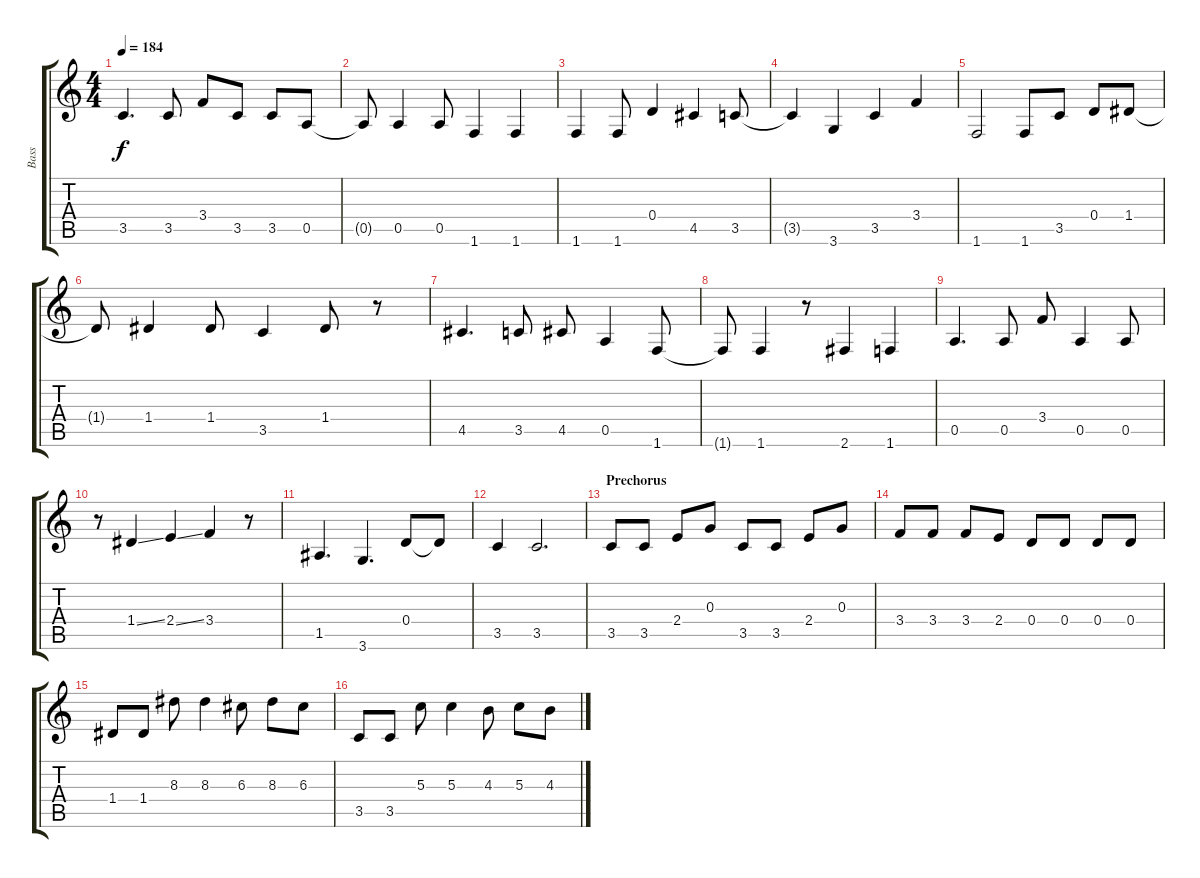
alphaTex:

\track ("Bass" "Bass") {instrument electricbasspick}
\staff {score tabs}
\tuning (E4 B3 G3 D3 A2 E2) {hide}
\ts (4 4)
\tempo 184
\clef g2
\ks c
3.5.4{d dy f} 3.5.8 3.4.8 3.5.8 3.5.8 0.5.8 |
0.5{t}.8 0.5.4 0.5.8 1.6.4 1.6.4 |
1.6.4 1.6.8 0.4.4 4.5.4 3.5.8 |
3.5{t}.4 3.6.4 3.5.4 3.4.4 |
1.6.2 1.6.8 3.5.8 0.4.8 1.4.8 |
1.4{t}.8 1.4.4 1.4.8 3.5.4 1.4.8 r.8 |
4.5.4{d} 3.5.8 4.5.8 0.5.4 1.6.8 |
1.6{t}.8 1.6.4 r.8 2.6.4 1.6.4 |
0.5.4{d} 0.5.8 3.4.8 0.5.4 0.5.8 |
r.8 1.4{ss}.4 2.4{ss}.4 3.4.4 r.8 |
1.5.4{d} 3.6.4{d} 0.4.8 0.4{t}.8 |
3.5.4 3.5.2{d} |
\section ("" "Prechorus")
3.5.8 3.5.8 2.4.8 0.3.8 3.5.8 3.5.8 2.4.8 0.3.8 |
3.4.8 3.4.8 3.4.8 2.4.8 0.4.8 0.4.8 0.4.8 0.4.8 |
1.4.8 1.4.8 8.3.8 8.3.4 6.3.8 8.3.8 6.3.8 |
3.5.8 3.5.8 5.3.8 5.3.4 4.3.8 5.3.8 4.3.8
